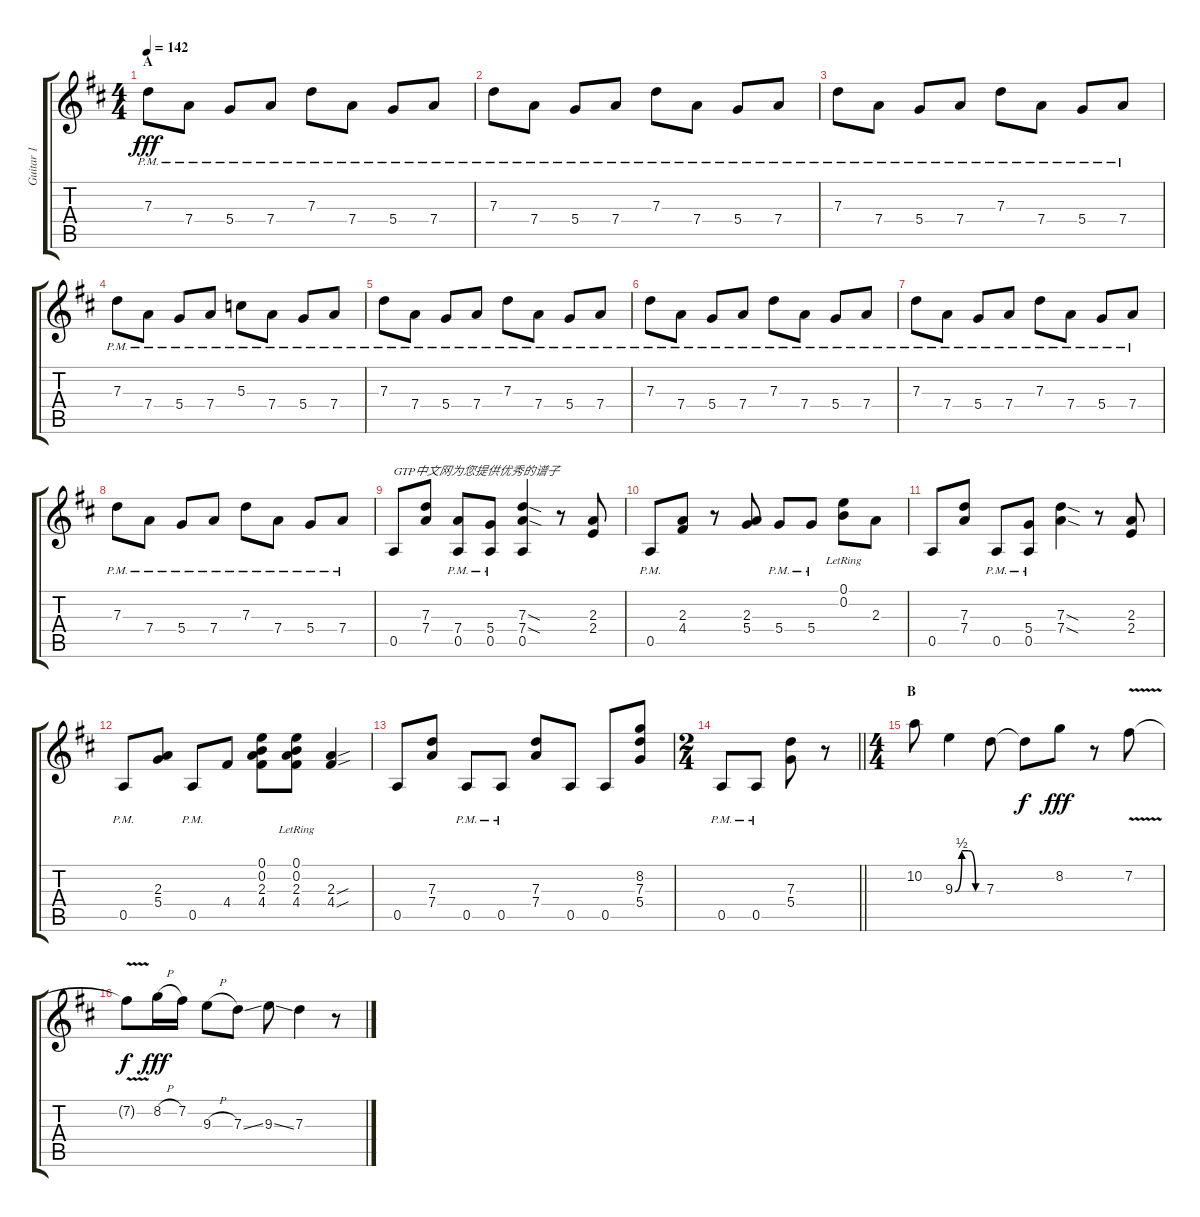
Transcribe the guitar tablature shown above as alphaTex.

\track ("Guitar 1" "Guitar 1") {instrument electricguitarclean}
\staff {score tabs}
\tuning (E4 B3 G3 D3 A2 D2) {hide}
\ts (4 4)
\section ("" "A")
\tempo 142
\clef g2
\ks d
7.3{pm}.8{dy fff instrument electricguitarclean} 7.4{pm}.8 5.4{pm}.8 7.4{pm}.8 7.3{pm}.8 7.4{pm}.8 5.4{pm}.8 7.4{pm}.8 |
7.3{pm}.8 7.4{pm}.8 5.4{pm}.8 7.4{pm}.8 7.3{pm}.8 7.4{pm}.8 5.4{pm}.8 7.4{pm}.8 |
7.3{pm}.8 7.4{pm}.8 5.4{pm}.8 7.4{pm}.8 7.3{pm}.8 7.4{pm}.8 5.4{pm}.8 7.4{pm}.8 |
7.3{pm}.8 7.4{pm}.8 5.4{pm}.8 7.4{pm}.8 5.3{pm}.8 7.4{pm}.8 5.4{pm}.8 7.4{pm}.8 |
7.3{pm}.8 7.4{pm}.8 5.4{pm}.8 7.4{pm}.8 7.3{pm}.8 7.4{pm}.8 5.4{pm}.8 7.4{pm}.8 |
7.3{pm}.8 7.4{pm}.8 5.4{pm}.8 7.4{pm}.8 7.3{pm}.8 7.4{pm}.8 5.4{pm}.8 7.4{pm}.8 |
7.3{pm}.8 7.4{pm}.8 5.4{pm}.8 7.4{pm}.8 7.3{pm}.8 7.4{pm}.8 5.4{pm}.8 7.4{pm}.8 |
7.3{pm}.8 7.4{pm}.8 5.4{pm}.8 7.4{pm}.8 7.3{pm}.8 7.4{pm}.8 5.4{pm}.8 7.4{pm}.8 |
0.5.8{txt "GTP中文网为您提供优秀的谱子"} (7.3 7.4).8 (7.4{pm} 0.5{pm}).8 (5.4{pm} 0.5{pm}).8 (7.3{sod} 7.4{sod} 0.5).4 r.8 (2.3 2.4).8 |
0.5{pm}.8 (2.3 4.4).8 r.8 (2.3 5.4).8 5.4{pm}.8 5.4{pm}.8 (0.1{lr} 0.2{lr}).8 2.3.8 |
0.5.8 (7.3 7.4).8 0.5{pm}.8 (5.4{pm} 0.5{pm}).8 (7.3{sod} 7.4{sod}).4 r.8 (2.3 2.4).8 |
0.5{pm}.8 (2.3 5.4).8 0.5{pm}.8 4.4.8 (0.1 0.2 2.3 4.4).8 (0.1{lr} 0.2{lr} 2.3 4.4).8 (2.3{sou} 4.4{sou}).4 |
0.5.8 (7.3 7.4).8 0.5{pm}.8 0.5{pm}.8 (7.3 7.4).8 0.5.8 0.5.8 (8.2 7.3 5.4).8 |
\ts (2 4)
\barLineRight lightlight
0.5{pm}.8 0.5{pm}.8 (7.3 5.4).8 r.8 |
\ts (4 4)
\section ("" "B")
10.2.8 9.3{be (custom 0 0 15 2 30 2 45 0 60 0)}.4 7.3.8 7.3{t}.8{dy f} 8.2.8{dy fff} r.8 7.2{v}.8 |
7.2{t}.8{dy f} 8.2{h}.16{dy fff} 7.2.16 9.3{h}.8 7.3{ss}.8 9.3{ss}.8 7.3.4 r.8
